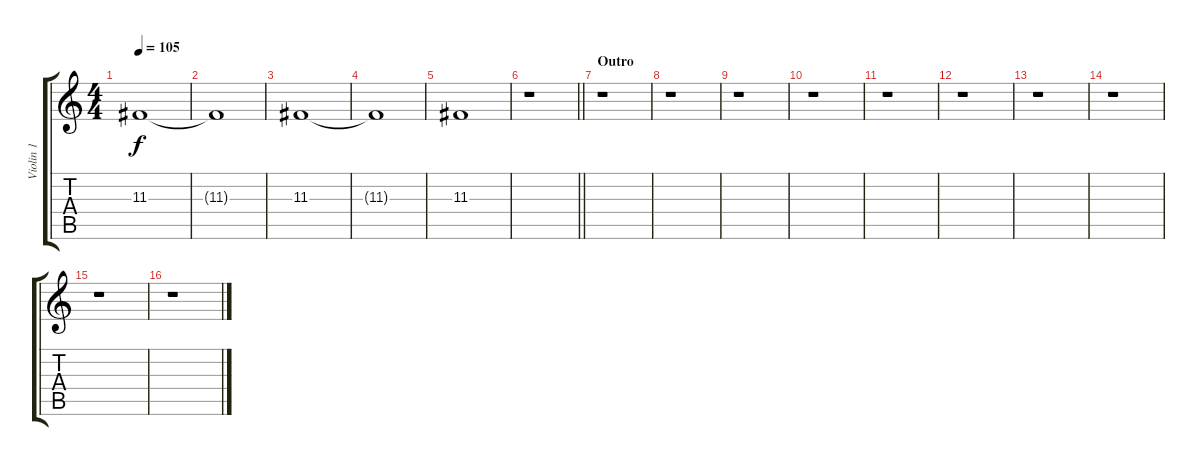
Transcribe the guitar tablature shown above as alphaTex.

\track ("Violin 1" "Violin 1") {instrument stringensemble1}
\staff {score tabs}
\tuning (E4 B3 G3 D3 A2 E2) {hide}
\ts (4 4)
\tempo 105
\clef g2
\ks c
11.3.1{dy f} |
11.3{t}.1 |
11.3.1 |
11.3{t}.1 |
11.3.1{volume 0} |
\barLineRight lightlight
r.1 |
\section ("" "Outro")
r.1 |
r.1 |
r.1 |
r.1 |
r.1 |
r.1 |
r.1 |
r.1 |
r.1 |
r.1
